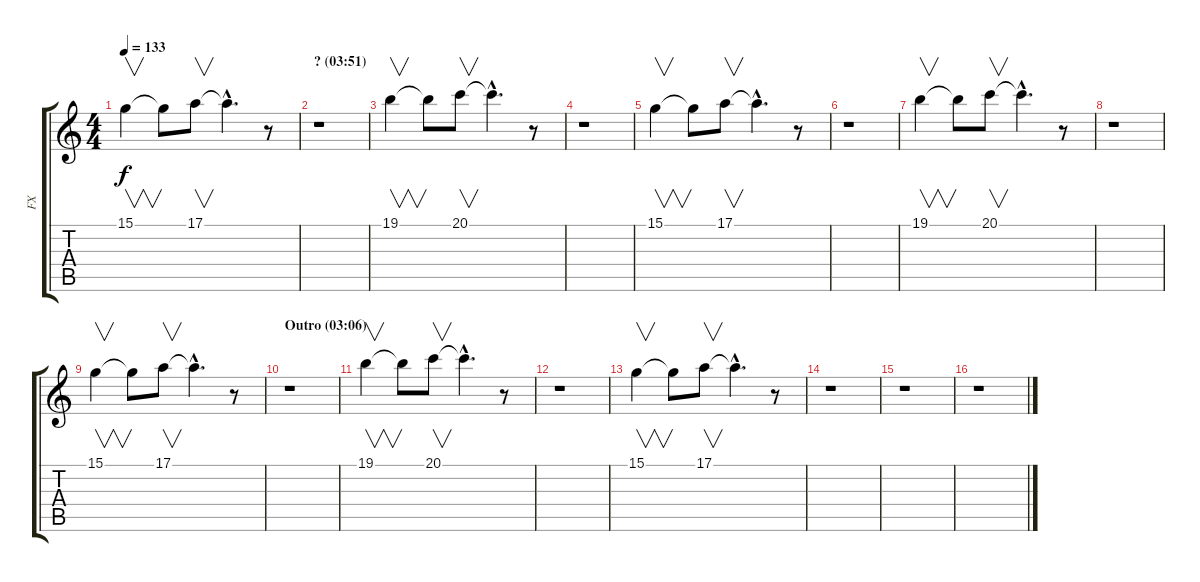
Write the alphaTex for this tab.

\track ("FX" "FX") {instrument lead2sawtooth}
\staff {score tabs}
\tuning (E4 B3 G3 D3 A2 E2) {hide}
\ts (4 4)
\tempo 133
\clef g2
\ks c
15.1.4{v dy f} 15.1{t}.8 17.1.8{v} 17.1{hac t}.4{d} r.8 |
\section ("" "? (03:51)")
r.1 |
19.1.4{v} 19.1{t}.8 20.1.8{v} 20.1{hac t}.4{d} r.8 |
r.1 |
15.1.4{v} 15.1{t}.8 17.1.8{v} 17.1{hac t}.4{d} r.8 |
r.1 |
19.1.4{v} 19.1{t}.8 20.1.8{v} 20.1{hac t}.4{d} r.8 |
r.1 |
15.1.4{v} 15.1{t}.8 17.1.8{v} 17.1{hac t}.4{d} r.8 |
\section ("" "Outro (03:06)")
r.1{volume 2} |
19.1.4{v} 19.1{t}.8 20.1.8{v} 20.1{hac t}.4{d} r.8 |
r.1 |
15.1.4{v volume 0} 15.1{t}.8 17.1.8{v} 17.1{hac t}.4{d} r.8 |
r.1 |
r.1 |
r.1
